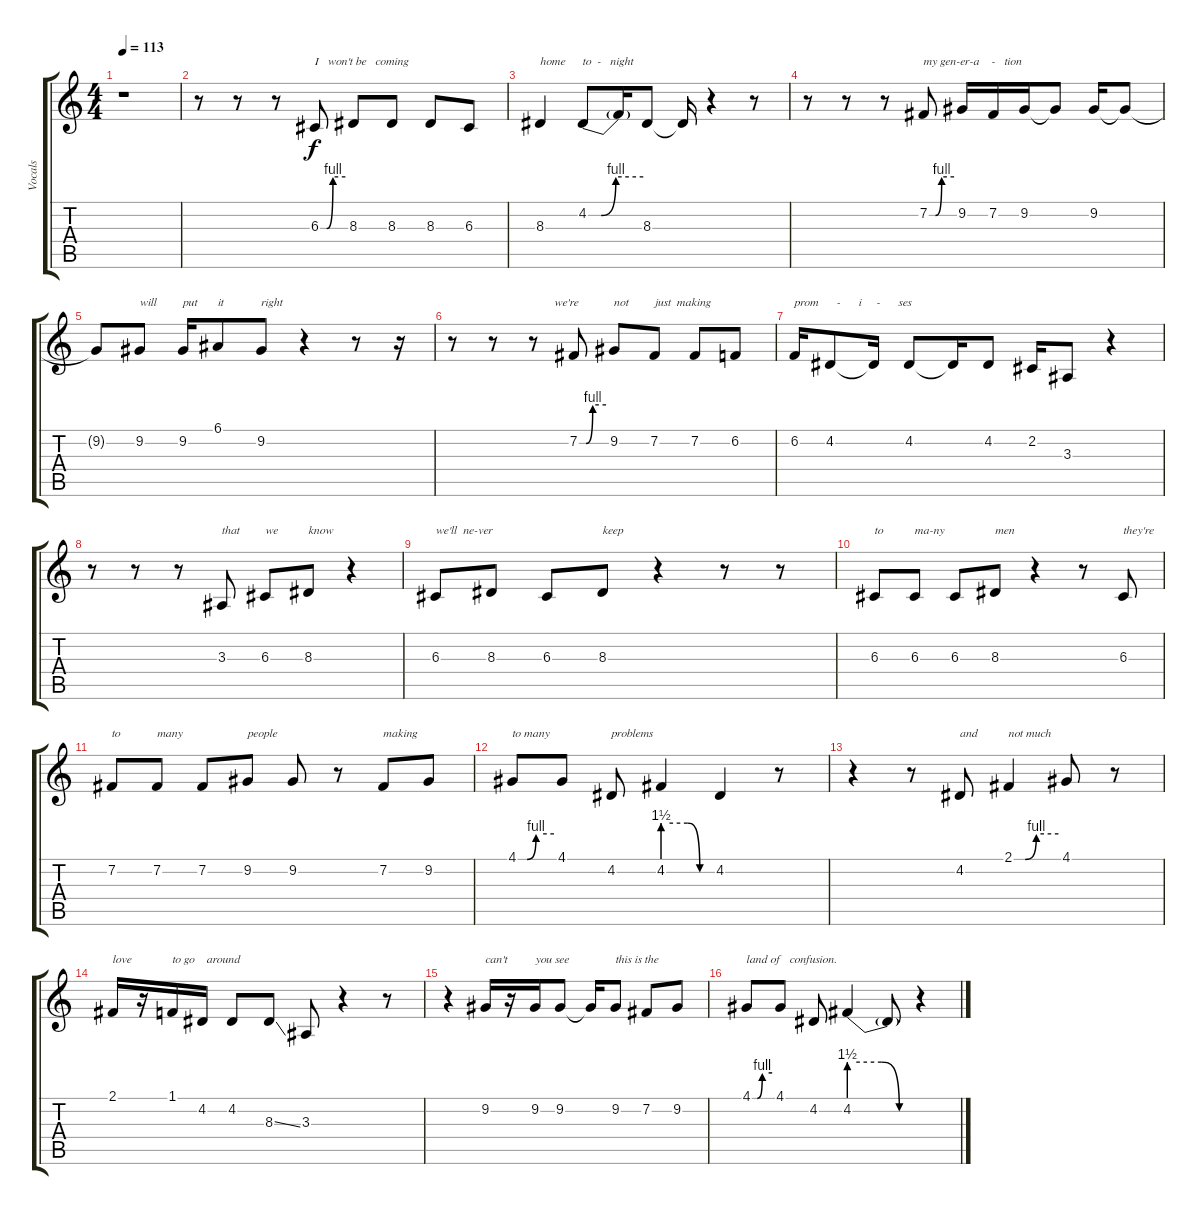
\track ("Vocals " "Vocals ") {instrument lead2sawtooth}
\staff {score tabs}
\tuning (E4 B3 G3 D3 A2 E2) {hide}
\ts (4 4)
\tempo 113
\clef g2
\ks c
r.1{dy f} |
r.8 r.8 r.8 6.3{be (custom 0 0 15 0 30 4 60 4)}.8{txt "I   won't be   coming"} 8.3.8 8.3.8 8.3.8 6.3.8 |
8.3.4{txt "home"} 4.2{be (custom 0 0 14 0 30 4 60 4)}.8{txt "to  -   night"} 4.2{t}.16 8.3.8 8.3{t}.16 r.4 r.8 |
r.8 r.8 r.8 7.2{be (custom 0 0 15 0 30 4 60 4)}.8{txt "my gen-er-a    -   tion"} 9.2.16 7.2.16 9.2.16 9.2{t}.8 9.2.16 9.2{t}.8 |
9.2{t}.8 9.2.8{txt "will"} 9.2.16{txt "put"} 6.1.8{txt "it"} 9.2.8{txt "right"} r.4 r.8 r.16 |
r.8 r.8 r.8{txt "       we're"} 7.2{be (custom 0 0 15 0 30 4 60 4)}.8 9.2.8{txt "not"} 7.2.8{txt "just  making"} 7.2.8 6.2.8 |
6.2.16{txt "prom      -      i     -      ses"} 4.2.8 4.2{t}.16 4.2.8 4.2{t}.16 4.2.8 2.2.16 3.3.8 r.4 |
r.8 r.8 r.8 3.3.8{txt "that"} 6.3.8{txt "we"} 8.3.8{txt "know"} r.4 |
6.3.8{txt "we'll  ne-ver"} 8.3.8 6.3.8 8.3.8{txt "keep"} r.4 r.8 r.8 |
6.3.8{txt "to"} 6.3.8{txt "ma-ny"} 6.3.8 8.3.8{txt "men"} r.4 r.8 6.3.8{txt "they're"} |
7.2.8{txt "to"} 7.2.8{txt "many"} 7.2.8 9.2.8{txt "people"} 9.2.8 r.8 7.2.8{txt "making"} 9.2.8 |
4.1{be (custom 0 0 15 0 30 4 60 4)}.8{txt "to many"} 4.1.8 4.2.8{txt "problems"} 4.2{be (custom 0 6 30 6 45 0 60 0)}.4 4.2.4 r.8 |
r.4 r.8 4.2.8{txt "and"} 2.1{be (custom 0 0 15 0 30 4 60 4)}.4{txt "not much"} 4.1.8 r.8 |
2.1.16{txt "love"} r.16 1.1.16{txt "to go    around"} 4.2.16 4.2.8 8.3{ss}.8 3.3.8 r.4 r.8 |
r.4 9.2.16{txt "can't"} r.16 9.2.16{txt "you see"} 9.2.8 9.2{t}.16 9.2.8{txt "this is the"} 7.2.8 9.2.8 |
4.1{be (custom 0 0 15 0 30 4 60 4)}.8{txt "land of   confusion."} 4.1.8 4.2.8 4.2{be (custom 0 6 29 6 45 0 60 0)}.4 4.2{t}.8 r.4
